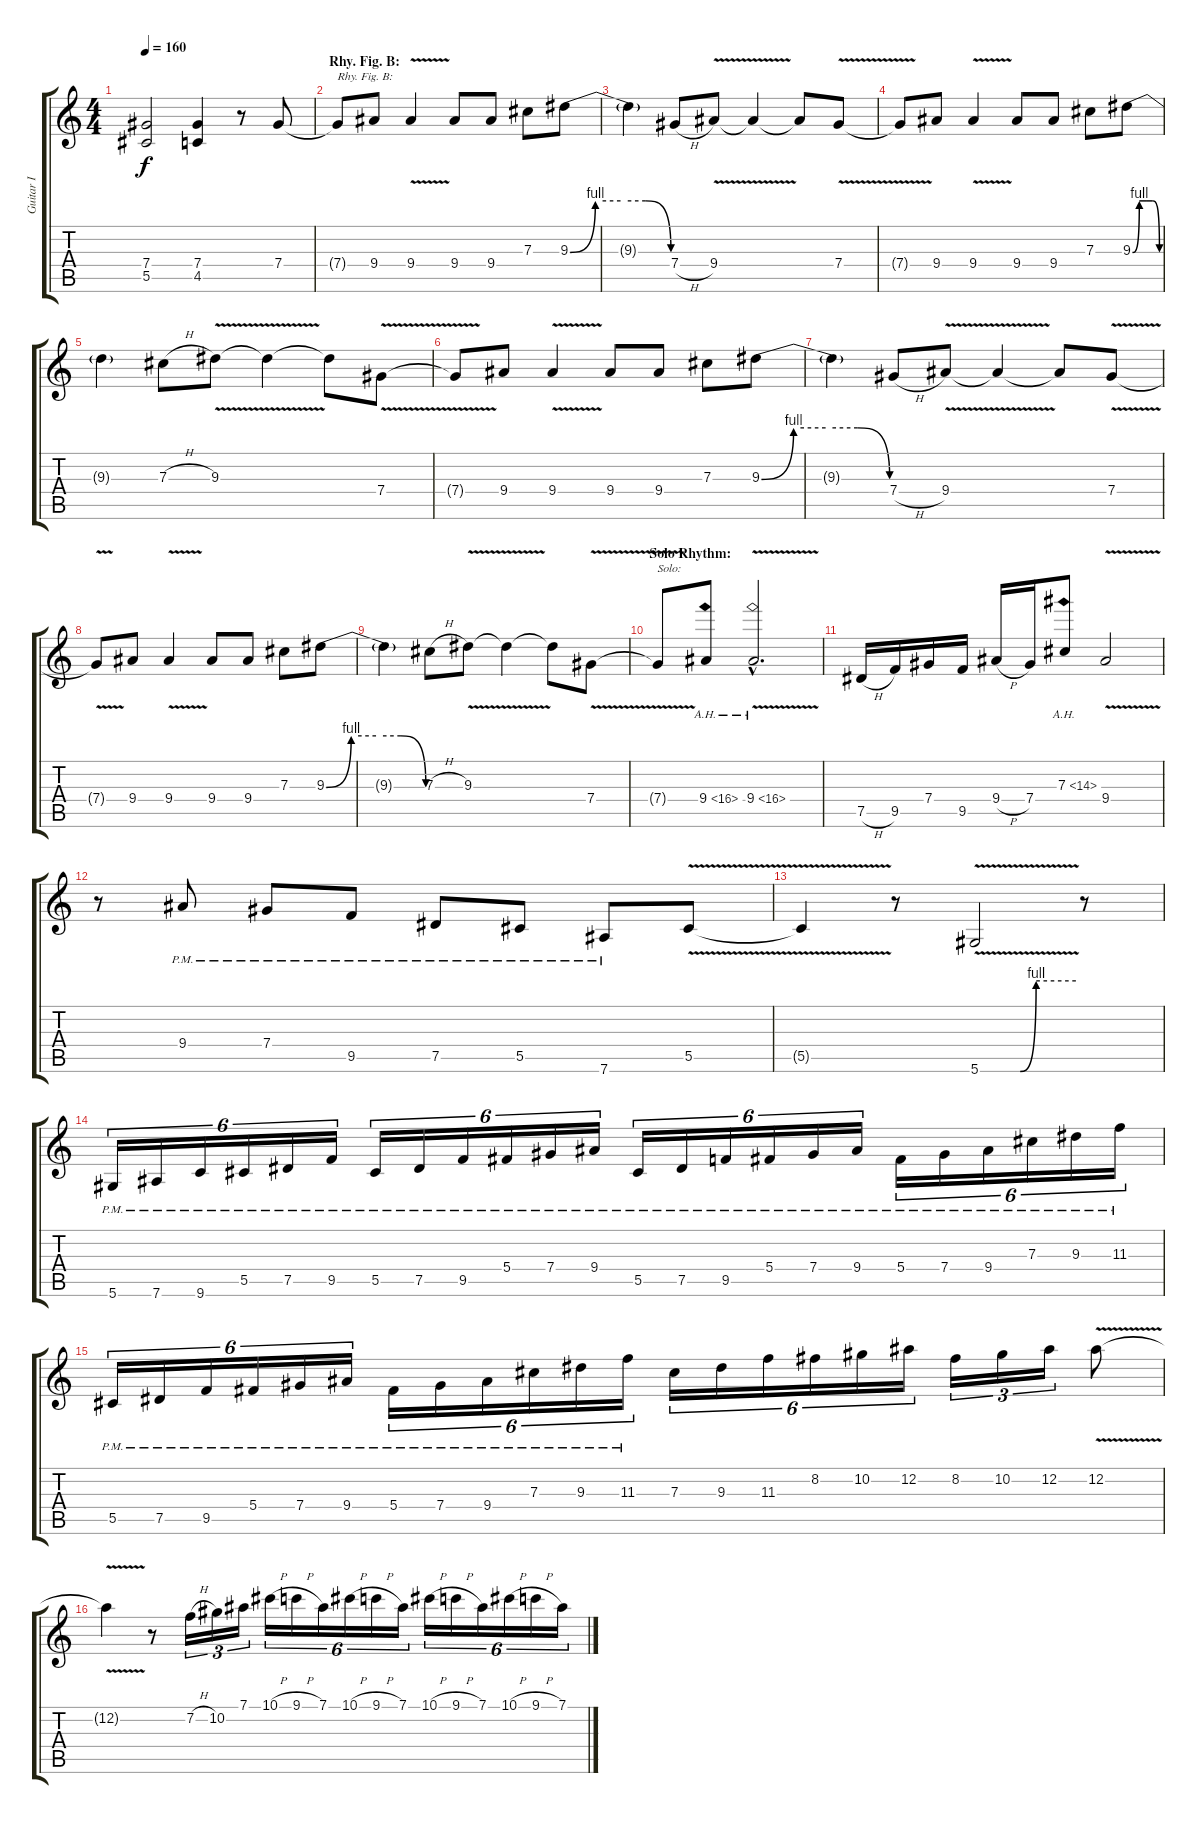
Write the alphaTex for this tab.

\track ("Guitar I" "Guitar I") {instrument distortionguitar}
\staff {score tabs}
\tuning (Eb4 Bb3 Gb3 Db3 Ab2 Eb2) {hide}
\ts (4 4)
\tempo 160
\clef g2
\ks c
(7.4 5.5).2{dy f} (7.4 4.5).4 r.8 7.4.8 |
\section ("" "Rhy. Fig. B:")
7.4{t}.8{txt "Rhy. Fig. B:"} 9.4.8 9.4{v}.4 9.4.8 9.4.8 7.3.8 9.3{be (custom 0 0 15 4 30 4 45 4 60 0)}.8 |
9.3{t}.4 7.4{h}.8 9.4{v}.8 9.4{t}.4 9.4{t}.8 7.4{v}.8 |
7.4{t}.8 9.4.8 9.4{v}.4 9.4.8 9.4.8 7.3.8 9.3{be (custom 0 0 15 4 30 4 45 4 60 0)}.8 |
9.3{t}.4 7.3{h}.8 9.3{v}.8 9.3{t}.4 9.3{t}.8 7.4{v}.8 |
7.4{t}.8 9.4.8 9.4{v}.4 9.4.8 9.4.8 7.3.8 9.3{be (custom 0 0 15 4 30 4 45 4 60 0)}.8 |
9.3{t}.4 7.4{h}.8 9.4{v}.8 9.4{t}.4 9.4{t}.8 7.4{v}.8 |
7.4{t}.8 9.4.8 9.4{v}.4 9.4.8 9.4.8 7.3.8 9.3{be (custom 0 0 15 4 30 4 45 4 60 0)}.8 |
9.3{t}.4 7.3{h}.8 9.3{v}.8 9.3{t}.4 9.3{t}.8 7.4{v}.8 |
\section ("" "Solo Rhythm:")
7.4{t}.8{txt "Solo:"} 9.4{ah 7}.8 9.4{ah 7 v hac}.2{d} |
7.5{h}.16 9.5.16 7.4.16 9.5.16 9.4{h}.16 7.4.16 7.3{ah 7}.8 9.4{v}.2 |
r.8 9.4{pm}.8 7.4{pm}.8 9.5{pm}.8 7.5{pm}.8 5.5{pm}.8 7.6{pm}.8 5.5{v}.8 |
5.5{t}.4 r.8 5.6{be (custom 0 0 25 0 35 4 60 4) v}.2 r.8 |
5.6{pm}.16{tu (6 4)} 7.6{pm}.16{tu (6 4)} 9.6{pm}.16{tu (6 4)} 5.5{pm}.16{tu (6 4)} 7.5{pm}.16{tu (6 4)} 9.5{pm}.16{tu (6 4)} 5.5{pm}.16{tu (6 4)} 7.5{pm}.16{tu (6 4)} 9.5{pm}.16{tu (6 4)} 5.4{pm}.16{tu (6 4)} 7.4{pm}.16{tu (6 4)} 9.4{pm}.16{tu (6 4)} 5.5{pm}.16{tu (6 4)} 7.5{pm}.16{tu (6 4)} 9.5{pm}.16{tu (6 4)} 5.4{pm}.16{tu (6 4)} 7.4{pm}.16{tu (6 4)} 9.4{pm}.16{tu (6 4)} 5.4{pm}.16{tu (6 4)} 7.4{pm}.16{tu (6 4)} 9.4{pm}.16{tu (6 4)} 7.3{pm}.16{tu (6 4)} 9.3{pm}.16{tu (6 4)} 11.3{pm}.16{tu (6 4)} |
5.5{pm}.16{tu (6 4)} 7.5{pm}.16{tu (6 4)} 9.5{pm}.16{tu (6 4)} 5.4{pm}.16{tu (6 4)} 7.4{pm}.16{tu (6 4)} 9.4{pm}.16{tu (6 4)} 5.4{pm}.16{tu (6 4)} 7.4{pm}.16{tu (6 4)} 9.4{pm}.16{tu (6 4)} 7.3{pm}.16{tu (6 4)} 9.3{pm}.16{tu (6 4)} 11.3{pm}.16{tu (6 4)} 7.3.16{tu (6 4)} 9.3.16{tu (6 4)} 11.3.16{tu (6 4)} 8.2.16{tu (6 4)} 10.2.16{tu (6 4)} 12.2.16{tu (6 4)} 8.2.16{tu (3 2)} 10.2.16{tu (3 2)} 12.2.16{tu (3 2)} 12.2{v}.8 |
12.2{t}.4 r.8 7.2{h}.16{tu (3 2)} 10.2.16{tu (3 2)} 7.1.16{tu (3 2)} 10.1{h}.16{tu (6 4)} 9.1{h}.16{tu (6 4)} 7.1.16{tu (6 4)} 10.1{h}.16{tu (6 4)} 9.1{h}.16{tu (6 4)} 7.1.16{tu (6 4)} 10.1{h}.16{tu (6 4)} 9.1{h}.16{tu (6 4)} 7.1.16{tu (6 4)} 10.1{h}.16{tu (6 4)} 9.1{h}.16{tu (6 4)} 7.1.16{tu (6 4)}
